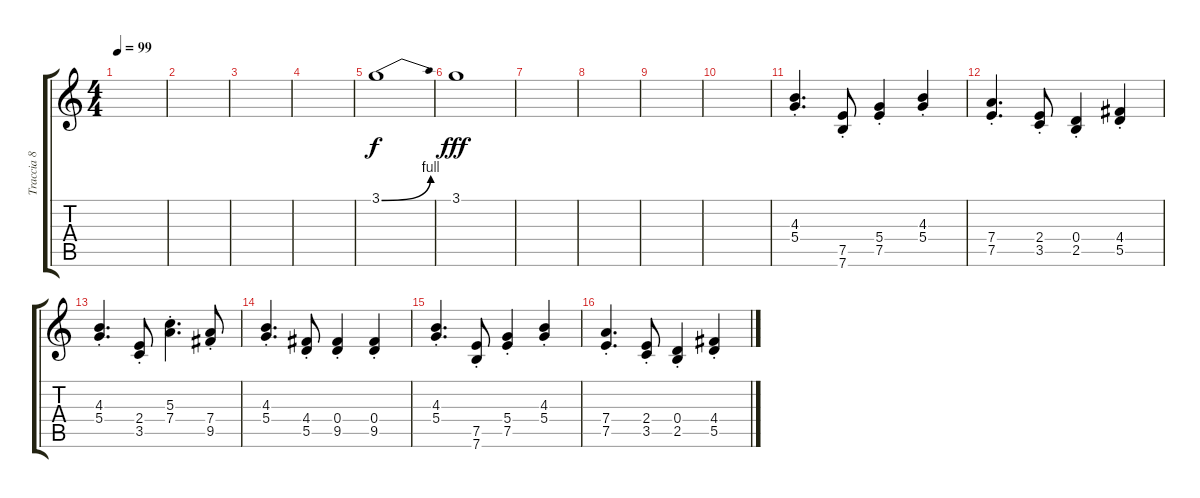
\track ("Traccia 8" "Traccia 8") {instrument electricguitarjazz}
\staff {score tabs}
\tuning (E4 B3 G3 D3 A2 E2) {hide}
\ts (4 4)
\tempo 99
\clef g2
\ks c
|
|
|
|
3.1{be (bend 0 0 60 4)}.1{dy f} |
3.1.1{dy fff} |
|
|
|
|
(4.3{st} 5.4{st}).4{d volume 10 balance 16 instrument overdrivenguitar} (7.5{st} 7.6{st}).8 (5.4{st} 7.5{st}).4 (4.3{st} 5.4{st}).4 |
(7.4{st} 7.5{st}).4{d} (2.4{st} 3.5{st}).8 (0.4{st} 2.5{st}).4 (4.4{st} 5.5{st}).4 |
(4.3{st} 5.4{st}).4{d} (2.4{st} 3.5{st}).8 (5.3{st} 7.4{st}).4{d} (7.4{st} 9.5{st}).8 |
(4.3{st} 5.4{st}).4{d} (4.4{st} 5.5{st}).8 (0.4{st} 9.5).4 (0.4{st} 9.5).4 |
(4.3{st} 5.4{st}).4{d} (7.5{st} 7.6{st}).8 (5.4{st} 7.5{st}).4 (4.3{st} 5.4{st}).4 |
(7.4{st} 7.5{st}).4{d} (2.4{st} 3.5{st}).8 (0.4{st} 2.5{st}).4 (4.4{st} 5.5{st}).4
